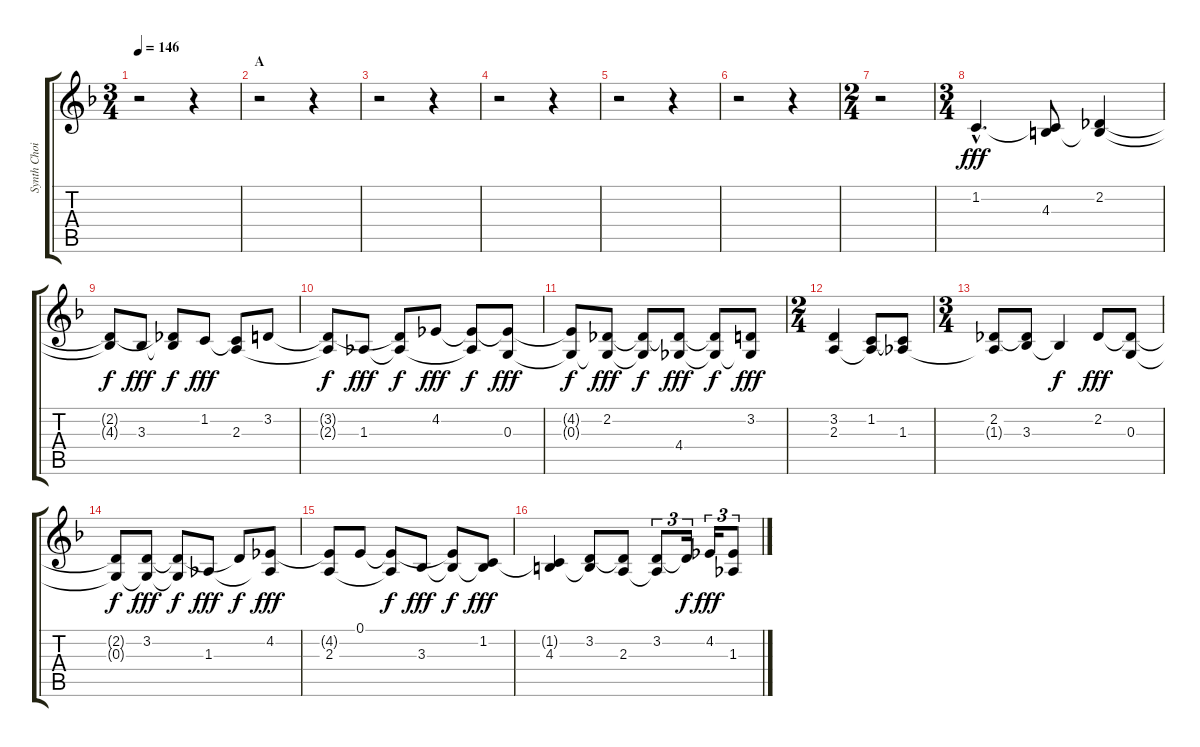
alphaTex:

\track ("Synth Choir (High Voices)" "Synth Choi") {instrument choiraahs}
\staff {score tabs}
\tuning (E4 B3 G3 D3 A2 E2) {hide}
\ts (3 4)
\tempo 146
\clef g2
\ks f
r.2{dy fff instrument choiraahs} r.4 |
\section ("" "A")
r.2 r.4 |
r.2 r.4 |
r.2 r.4 |
r.2 r.4 |
r.2 r.4 |
\ts (2 4)
r.2 |
\ts (3 4)
1.2{hac}.4{d} (1.2{t} 4.3).8 (2.2 4.3{t}).4 |
(2.2{t} 4.3{t}).8{dy f} 3.3.8{dy fff} (2.2{t} 3.3{t}).8{dy f} 1.2.8{dy fff} (1.2{t} 2.3).8 3.2.8 |
(3.2{t} 2.3{t}).8{dy f} 1.3.8{dy fff} (3.2{t} 1.3{t}).8{dy f} 4.2.8{dy fff} (4.2{t} 1.3{t}).8{dy f} (4.2{t} 0.3).8{dy fff} |
(4.2{t} 0.3{t}).8{dy f} (2.2 0.3{t}).8{dy fff} (2.2{t} 0.3{t}).8{dy f} (2.2{t} 4.4).8{dy fff} (2.2{t} 4.4{t}).8{dy f} (3.2 4.4{t}).8{dy fff} |
\ts (2 4)
(3.2 2.3).4 (1.2 2.3{t}).8 (1.2{t} 1.3).8 |
\ts (3 4)
(2.2 1.3{t}).8 (2.2{t} 3.3).8 3.3{t}.4{dy f} 2.2.8{dy fff} (2.2{t} 0.3).8 |
(2.2{t} 0.3{t}).8{dy f} (3.2 0.3{t}).8{dy fff} (3.2{t} 0.3{t}).8{dy f} 1.3.8{dy fff} 3.2{t}.8{dy f} (4.2 1.3{t}).8{dy fff} |
(4.2{t} 2.3).8 0.1.8 (0.1{t} 2.3{t}).8{dy f} 3.3.8{dy fff} (0.1{t} 3.3{t}).8{dy f} (1.2 3.3{t}).8{dy fff} |
(1.2{t} 4.3).4 (3.2 4.3{t}).8 (3.2{t} 2.3).8 (3.2 2.3{t}).8{tu (3 2)} 3.2{t}.16{tu (3 2) dy f} 4.2.16{tu (3 2) dy fff} (4.2{t} 1.3).8{tu (3 2)}
